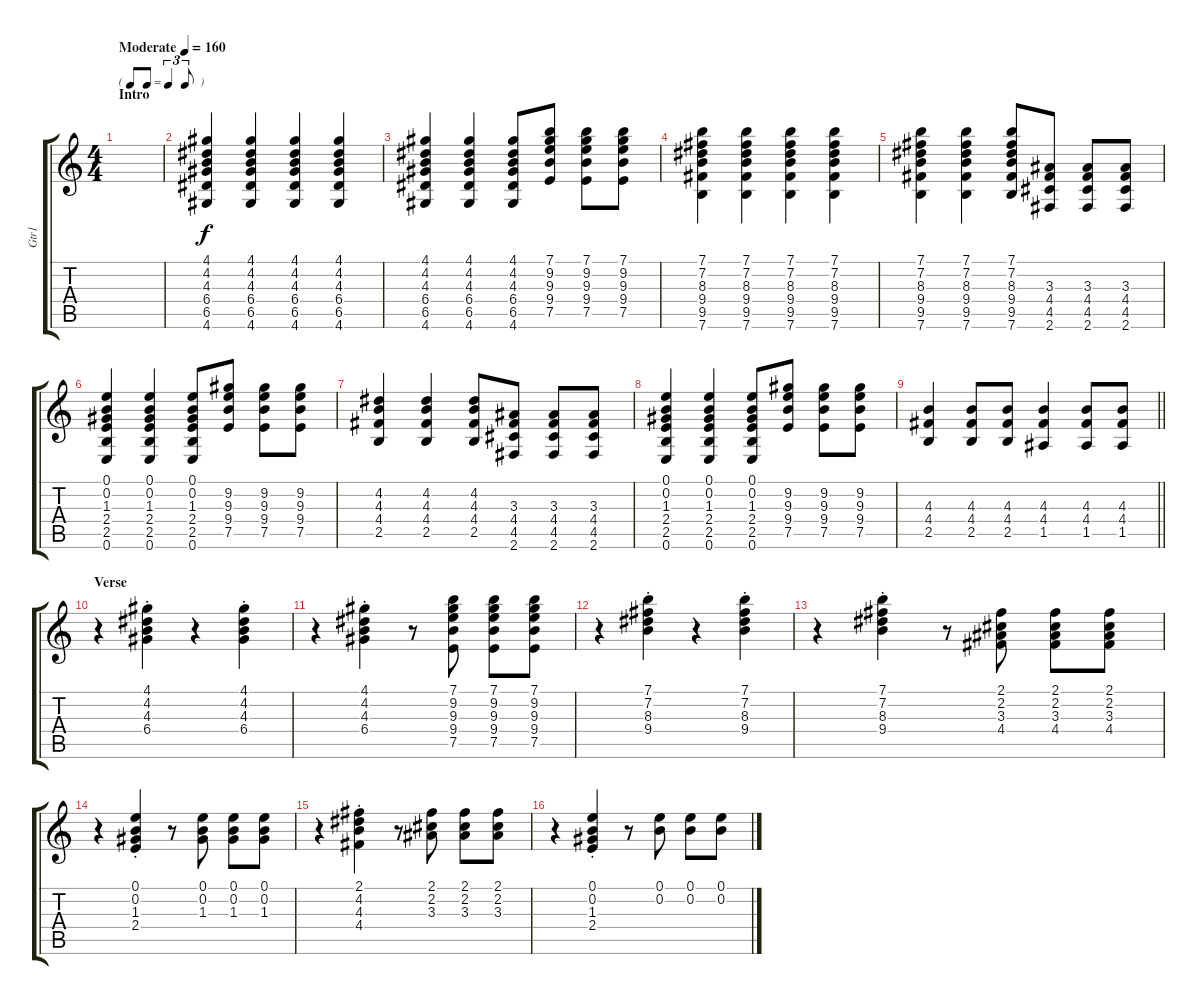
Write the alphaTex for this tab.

\track ("Gtr1" "Gtr1") {instrument acousticguitarsteel}
\staff {score tabs}
\tuning (E4 B3 G3 D3 A2 E2) {hide}
\ts (4 4)
\tf triplet8th
\section ("" "Intro")
\tempo (160 "Moderate")
\clef g2
\ks c
|
(4.1 4.2 4.3 6.4 6.5 4.6).4 (4.1 4.2 4.3 6.4 6.5 4.6).4 (4.1 4.2 4.3 6.4 6.5 4.6).4 (4.1 4.2 4.3 6.4 6.5 4.6).4 |
(4.1 4.2 4.3 6.4 6.5 4.6).4 (4.1 4.2 4.3 6.4 6.5 4.6).4 (4.1 4.2 4.3 6.4 6.5 4.6).8 (7.1 9.2 9.3 9.4 7.5).8 (7.1 9.2 9.3 9.4 7.5).8 (7.1 9.2 9.3 9.4 7.5).8 |
(7.1 7.2 8.3 9.4 9.5 7.6).4 (7.1 7.2 8.3 9.4 9.5 7.6).4 (7.1 7.2 8.3 9.4 9.5 7.6).4 (7.1 7.2 8.3 9.4 9.5 7.6).4 |
(7.1 7.2 8.3 9.4 9.5 7.6).4 (7.1 7.2 8.3 9.4 9.5 7.6).4 (7.1 7.2 8.3 9.4 9.5 7.6).8 (3.3 4.4 4.5 2.6).8 (3.3 4.4 4.5 2.6).8 (3.3 4.4 4.5 2.6).8 |
(0.1 0.2 1.3 2.4 2.5 0.6).4 (0.1 0.2 1.3 2.4 2.5 0.6).4 (0.1 0.2 1.3 2.4 2.5 0.6).8 (9.2 9.3 9.4 7.5).8 (9.2 9.3 9.4 7.5).8 (9.2 9.3 9.4 7.5).8 |
(4.2 4.3 4.4 2.5).4 (4.2 4.3 4.4 2.5).4 (4.2 4.3 4.4 2.5).8 (3.3 4.4 4.5 2.6).8 (3.3 4.4 4.5 2.6).8 (3.3 4.4 4.5 2.6).8 |
(0.1 0.2 1.3 2.4 2.5 0.6).4 (0.1 0.2 1.3 2.4 2.5 0.6).4 (0.1 0.2 1.3 2.4 2.5 0.6).8 (9.2 9.3 9.4 7.5).8 (9.2 9.3 9.4 7.5).8 (9.2 9.3 9.4 7.5).8 |
\barLineRight lightlight
(4.3 4.4 2.5).4 (4.3 4.4 2.5).8 (4.3 4.4 2.5).8 (4.3 4.4 1.5).4 (4.3 4.4 1.5).8 (4.3 4.4 1.5).8 |
\section ("" "Verse")
r.4 (4.1{st} 4.2{st} 4.3{st} 6.4{st}).4{dy f} r.4 (4.1{st} 4.2{st} 4.3{st} 6.4{st}).4 |
r.4 (4.1{st} 4.2{st} 4.3{st} 6.4{st}).4 r.8 (7.1 9.2 9.3 9.4 7.5).8 (7.1 9.2 9.3 9.4 7.5).8 (7.1 9.2 9.3 9.4 7.5).8 |
r.4 (7.1{st} 7.2{st} 8.3{st} 9.4{st}).4 r.4 (7.1{st} 7.2{st} 8.3{st} 9.4{st}).4 |
r.4 (7.1{st} 7.2{st} 8.3{st} 9.4{st}).4 r.8 (2.1 2.2 3.3 4.4).8 (2.1 2.2 3.3 4.4).8 (2.1 2.2 3.3 4.4).8 |
r.4 (0.1{st} 0.2{st} 1.3{st} 2.4{st}).4 r.8 (0.1 0.2 1.3).8 (0.1 0.2 1.3).8 (0.1 0.2 1.3).8 |
r.4 (2.1{st} 4.2{st} 4.3{st} 4.4{st}).4 r.8 (2.1 2.2 3.3).8 (2.1 2.2 3.3).8 (2.1 2.2 3.3).8 |
r.4 (0.1{st} 0.2{st} 1.3{st} 2.4{st}).4 r.8 (0.1 0.2).8 (0.1 0.2).8 (0.1 0.2).8
